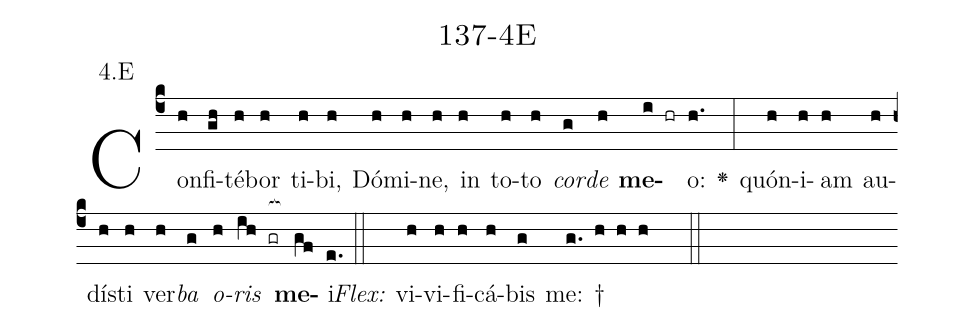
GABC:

name: 137-4E;
annotation: 4.E;
%%
(c4)Con(h)fi(gh)té(h)bor(h) ti(h)bi,(h) Dó(h)mi(h)ne,(h) in(h) to(h)to(h) <i>cor</i>(g)<i>de</i>(h) <b>me</b>(i hr)o:(h.) <v>\greheightstar</v>(:) quón(h)i(h)am(h) au(h)dís(h)ti(h) ver(h)<i>ba</i>(g) <i>o</i>(h)<i>ris</i>(ih gr[ocb:1{]) <b>me</b>(gf[ocb:0}])i.(e.) (::)
<i>Flex:</i>()  vi(h)vi(h)fi(h)cá(h)bis(g) me: †(g. h h h  ::)

%E(h) u(g) o(h) u(ih) a(gf) e.(e.) (::)
